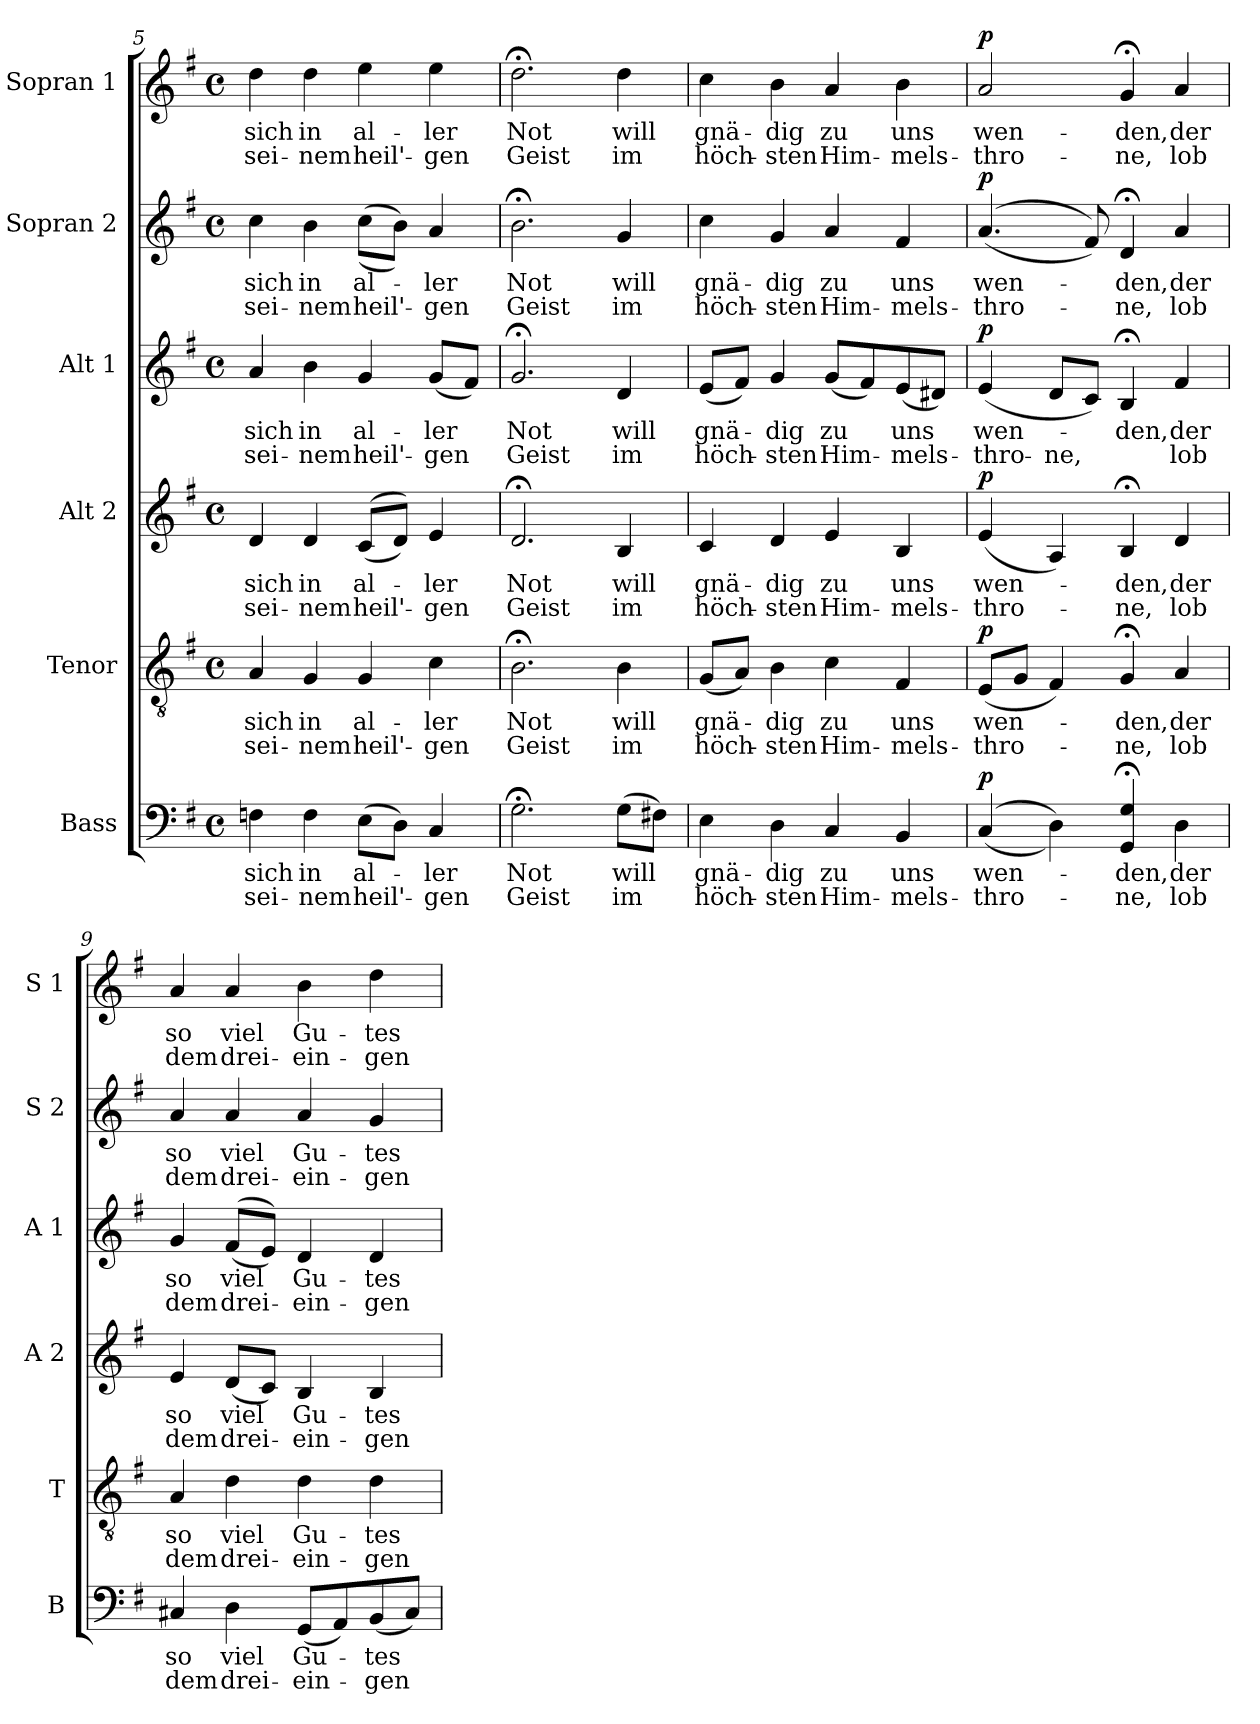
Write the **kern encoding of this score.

**kern	**text	**text	**dynam	**kern	**text	**text	**dynam	**kern	**text	**text	**dynam	**kern	**text	**text	**dynam	**kern	**text	**text	**dynam	**kern	**text	**text	**dynam
*part6	*part6	*part6	*part6	*part5	*part5	*part5	*part5	*part4	*part4	*part4	*part4	*part3	*part3	*part3	*part3	*part2	*part2	*part2	*part2	*part1	*part1	*part1	*part1
*staff6	*staff6	*staff6	*staff6	*staff5	*staff5	*staff5	*staff5	*staff4	*staff4	*staff4	*staff4	*staff3	*staff3	*staff3	*staff3	*staff2	*staff2	*staff2	*staff2	*staff1	*staff1	*staff1	*staff1
*I"Bass	*	*	*	*I"Tenor	*	*	*	*I"Alt 2	*	*	*	*I"Alt 1	*	*	*	*I"Sopran 2	*	*	*	*I"Sopran 1	*	*	*
*I'B	*	*	*	*I'T	*	*	*	*I'A 2	*	*	*	*I'A 1	*	*	*	*I'S 2	*	*	*	*I'S 1	*	*	*
!!LO:PB:g=z
*clefF4	*	*	*	*clefGv2	*	*	*	*clefG2	*	*	*	*clefG2	*	*	*	*clefG2	*	*	*	*clefG2	*	*	*
*k[f#]	*	*	*	*k[f#]	*	*	*	*k[f#]	*	*	*	*k[f#]	*	*	*	*k[f#]	*	*	*	*k[f#]	*	*	*
*G:	*	*	*	*G:	*	*	*	*G:	*	*	*	*G:	*	*	*	*G:	*	*	*	*G:	*	*	*
*M4/4	*	*	*	*M4/4	*	*	*	*M4/4	*	*	*	*M4/4	*	*	*	*M4/4	*	*	*	*M4/4	*	*	*
*met(c)	*	*	*	*met(c)	*	*	*	*met(c)	*	*	*	*met(c)	*	*	*	*met(c)	*	*	*	*met(c)	*	*	*
=5	=5	=5	=5	=5	=5	=5	=5	=5	=5	=5	=5	=5	=5	=5	=5	=5	=5	=5	=5	=5	=5	=5	=5
!	!LO:LY:b	!LO:LY:b	!	!	!LO:LY:b	!LO:LY:b	!	!	!LO:LY:b	!LO:LY:b	!	!	!LO:LY:b	!LO:LY:b	!	!	!LO:LY:b	!LO:LY:b	!	!	!LO:LY:b	!LO:LY:b	!
4Fn\	sich	sei-	.	4A/	sich	sei-	.	4d/	sich	sei-	.	4a/	sich	sei-	.	4cc\	sich	sei-	.	4dd\	sich	sei-	.
!	!LO:LY:b	!LO:LY:b	!	!	!LO:LY:b	!LO:LY:b	!	!	!LO:LY:b	!LO:LY:b	!	!	!LO:LY:b	!LO:LY:b	!	!	!LO:LY:b	!LO:LY:b	!	!	!LO:LY:b	!LO:LY:b	!
4F\	in	-nem	.	4G/	in	-nem	.	4d/	in	-nem	.	4b\	in	-nem	.	4b\	in	-nem	.	4dd\	in	-nem	.
!	!LO:LY:b	!LO:LY:b	!	!	!LO:LY:b	!LO:LY:b	!	!	!LO:LY:b	!LO:LY:b	!	!	!LO:LY:b	!LO:LY:b	!	!	!LO:LY:b	!LO:LY:b	!	!	!LO:LY:b	!LO:LY:b	!
(>8E\L	al-	heil'-	.	4G/	al-	heil'-	.	((8c/L	al-	heil'-	.	4g/	al-	heil'-	.	(>(>8cc\L	al-	heil'-	.	4ee\	al-	heil'-	.
8D\J)	.	.	.	.	.	.	.	8d/J))	.	.	.	.	.	.	.	8b\J))	.	.	.	.	.	.	.
!	!LO:LY:b	!LO:LY:b	!	!	!LO:LY:b	!LO:LY:b	!	!	!LO:LY:b	!LO:LY:b	!	!	!LO:LY:b	!LO:LY:b	!	!	!LO:LY:b	!LO:LY:b	!	!	!LO:LY:b	!LO:LY:b	!
4C/	-ler	-gen	.	4c\	-ler	-gen	.	4e/	-ler	-gen	.	(8g/L	-ler	-gen	.	4a/	-ler	-gen	.	4ee\	-ler	-gen	.
.	.	.	.	.	.	.	.	.	.	.	.	8f#/J)	.	.	.	.	.	.	.	.	.	.	.
=6	=6	=6	=6	=6	=6	=6	=6	=6	=6	=6	=6	=6	=6	=6	=6	=6	=6	=6	=6	=6	=6	=6	=6
!	!LO:LY:b	!LO:LY:b	!	!	!LO:LY:b	!LO:LY:b	!	!	!LO:LY:b	!LO:LY:b	!	!	!LO:LY:b	!LO:LY:b	!	!	!LO:LY:b	!LO:LY:b	!	!	!LO:LY:b	!LO:LY:b	!
2.G;<\	Not	Geist	.	2.B;<\	Not	Geist	.	2.d;</	Not	Geist	.	2.g;</	Not	Geist	.	2.b;<\	Not	Geist	.	2.dd;<\	Not	Geist	.
!	!LO:LY:b	!LO:LY:b	!	!	!LO:LY:b	!LO:LY:b	!	!	!LO:LY:b	!LO:LY:b	!	!	!LO:LY:b	!LO:LY:b	!	!	!LO:LY:b	!LO:LY:b	!	!	!LO:LY:b	!LO:LY:b	!
(>8G\L	will	im	.	4B\	will	im	.	4B/	will	im	.	4d/	will	im	.	4g/	will	im	.	4dd\	will	im	.
8F#X\J)	.	.	.	.	.	.	.	.	.	.	.	.	.	.	.	.	.	.	.	.	.	.	.
=7	=7	=7	=7	=7	=7	=7	=7	=7	=7	=7	=7	=7	=7	=7	=7	=7	=7	=7	=7	=7	=7	=7	=7
!	!LO:LY:b	!LO:LY:b	!	!	!LO:LY:b	!LO:LY:b	!	!	!LO:LY:b	!LO:LY:b	!	!	!LO:LY:b	!LO:LY:b	!	!	!LO:LY:b	!LO:LY:b	!	!	!LO:LY:b	!LO:LY:b	!
4E\	gnä-	höch-	.	(8G/L	gnä-	höch-	.	4c/	gnä-	höch-	.	(8e/L	gnä-	höch-	.	4cc\	gnä-	höch-	.	4cc\	gnä-	höch-	.
.	.	.	.	8A/J)	.	.	.	.	.	.	.	8f#/J)	.	.	.	.	.	.	.	.	.	.	.
!	!LO:LY:b	!LO:LY:b	!	!	!LO:LY:b	!LO:LY:b	!	!	!LO:LY:b	!LO:LY:b	!	!	!LO:LY:b	!LO:LY:b	!	!	!LO:LY:b	!LO:LY:b	!	!	!LO:LY:b	!LO:LY:b	!
4D\	-dig	-sten	.	4B\	-dig	-sten	.	4d/	-dig	-sten	.	4g/	-dig	-sten	.	4g/	-dig	-sten	.	4b\	-dig	-sten	.
!	!LO:LY:b	!LO:LY:b	!	!	!LO:LY:b	!LO:LY:b	!	!	!LO:LY:b	!LO:LY:b	!	!	!LO:LY:b	!LO:LY:b	!	!	!LO:LY:b	!LO:LY:b	!	!	!LO:LY:b	!LO:LY:b	!
4C/	zu	Him-	.	4c\	zu	Him-	.	4e/	zu	Him-	.	(8g/L	zu	Him-	.	4a/	zu	Him-	.	4a/	zu	Him-	.
.	.	.	.	.	.	.	.	.	.	.	.	8f#/)	.	.	.	.	.	.	.	.	.	.	.
!	!LO:LY:b	!LO:LY:b	!	!	!LO:LY:b	!LO:LY:b	!	!	!LO:LY:b	!LO:LY:b	!	!	!LO:LY:b	!LO:LY:b	!	!	!LO:LY:b	!LO:LY:b	!	!	!LO:LY:b	!LO:LY:b	!
4BB/	uns	-mels-	.	4F#/	uns	-mels-	.	4B/	uns	-mels-	.	(8e/	uns	-mels-	.	4f#/	uns	-mels-	.	4b\	uns	-mels-	.
.	.	.	.	.	.	.	.	.	.	.	.	8d#X/J)	.	.	.	.	.	.	.	.	.	.	.
!!LO:PB:g=z
=8	=8	=8	=8	=8	=8	=8	=8	=8	=8	=8	=8	=8	=8	=8	=8	=8	=8	=8	=8	=8	=8	=8	=8
!	!LO:LY:b	!LO:LY:b	!LO:DY:a	!	!LO:LY:b	!LO:LY:b	!LO:DY:a	!	!LO:LY:b	!LO:LY:b	!LO:DY:a	!	!LO:LY:b	!LO:LY:b	!LO:DY:a	!	!LO:LY:b	!LO:LY:b	!LO:DY:a	!	!LO:LY:b	!LO:LY:b	!LO:DY:a
(>(>4C/	wen-	-thro-	p	(8E/L	wen-	-thro-	p	(4e/	wen-	-thro-	p	(4e/	wen-	-thro-	p	((4.a/	wen-	-thro-	p	2a/	wen-	-thro-	p
.	.	.	.	8G/J	.	.	.	.	.	.	.	.	.	.	.	.	.	.	.	.	.	.	.
!	!	!	!	!	!	!	!	!	!	!	!	!	!	!LO:LY:b	!	!	!	!	!	!	!	!	!
4D\))	.	.	.	4F#/)	.	.	.	4A/)	.	.	.	8d/L	.	-ne,	.	.	.	.	.	.	.	.	.
.	.	.	.	.	.	.	.	.	.	.	.	8c/J)	.	.	.	8f#/))	.	.	.	.	.	.	.
!	!LO:LY:b	!LO:LY:b	!	!	!LO:LY:b	!LO:LY:b	!	!	!LO:LY:b	!LO:LY:b	!	!	!LO:LY:b	!	!	!	!LO:LY:b	!LO:LY:b	!	!	!LO:LY:b	!LO:LY:b	!
4GG/;< 4G/;<	-den,	-ne,	.	4G;</	-den,	-ne,	.	4B;</	-den,	-ne,	.	4B;</	-den,	.	.	4d;</	-den,	-ne,	.	4g;</	-den,	-ne,	.
!	!LO:LY:b	!LO:LY:b	!	!	!LO:LY:b	!LO:LY:b	!	!	!LO:LY:b	!LO:LY:b	!	!	!LO:LY:b	!LO:LY:b	!	!	!LO:LY:b	!LO:LY:b	!	!	!LO:LY:b	!LO:LY:b	!
4D\	der	lob	.	4A/	der	lob	.	4d/	der	lob	.	4f#/	der	lob	.	4a/	der	lob	.	4a/	der	lob	.
!!LO:PB:g=z
=9	=9	=9	=9	=9	=9	=9	=9	=9	=9	=9	=9	=9	=9	=9	=9	=9	=9	=9	=9	=9	=9	=9	=9
!	!LO:LY:b	!LO:LY:b	!	!	!LO:LY:b	!LO:LY:b	!	!	!LO:LY:b	!LO:LY:b	!	!	!LO:LY:b	!LO:LY:b	!	!	!LO:LY:b	!LO:LY:b	!	!	!LO:LY:b	!LO:LY:b	!
4C#X/	so	dem	.	4A/	so	dem	.	4e/	so	dem	.	4g/	so	dem	.	4a/	so	dem	.	4a/	so	dem	.
!	!LO:LY:b	!LO:LY:b	!	!	!LO:LY:b	!LO:LY:b	!	!	!LO:LY:b	!LO:LY:b	!	!	!LO:LY:b	!LO:LY:b	!	!	!LO:LY:b	!LO:LY:b	!	!	!LO:LY:b	!LO:LY:b	!
4D\	viel	drei-	.	4d\	viel	drei-	.	(8d/L	viel	drei-	.	((8f#/L	viel	drei-	.	4a/	viel	drei-	.	4a/	viel	drei-	.
.	.	.	.	.	.	.	.	8c/J)	.	.	.	8e/J))	.	.	.	.	.	.	.	.	.	.	.
!	!LO:LY:b	!LO:LY:b	!	!	!LO:LY:b	!LO:LY:b	!	!	!LO:LY:b	!LO:LY:b	!	!	!LO:LY:b	!LO:LY:b	!	!	!LO:LY:b	!LO:LY:b	!	!	!LO:LY:b	!LO:LY:b	!
(8GG/L	Gu-	-ein-	.	4d\	Gu-	-ein-	.	4B/	Gu-	-ein-	.	4d/	Gu-	-ein-	.	4a/	Gu-	-ein-	.	4b\	Gu-	-ein-	.
8AA/)	.	.	.	.	.	.	.	.	.	.	.	.	.	.	.	.	.	.	.	.	.	.	.
!	!LO:LY:b	!LO:LY:b	!	!	!LO:LY:b	!LO:LY:b	!	!	!LO:LY:b	!LO:LY:b	!	!	!LO:LY:b	!LO:LY:b	!	!	!LO:LY:b	!LO:LY:b	!	!	!LO:LY:b	!LO:LY:b	!
(8BB/	-tes	-gen	.	4d\	-tes	-gen	.	4B/	-tes	-gen	.	4d/	-tes	-gen	.	4g/	-tes	-gen	.	4dd\	-tes	-gen	.
8C#/J)	.	.	.	.	.	.	.	.	.	.	.	.	.	.	.	.	.	.	.	.	.	.	.
=	=	=	=	=	=	=	=	=	=	=	=	=	=	=	=	=	=	=	=	=	=	=	=
*-	*-	*-	*-	*-	*-	*-	*-	*-	*-	*-	*-	*-	*-	*-	*-	*-	*-	*-	*-	*-	*-	*-	*-
